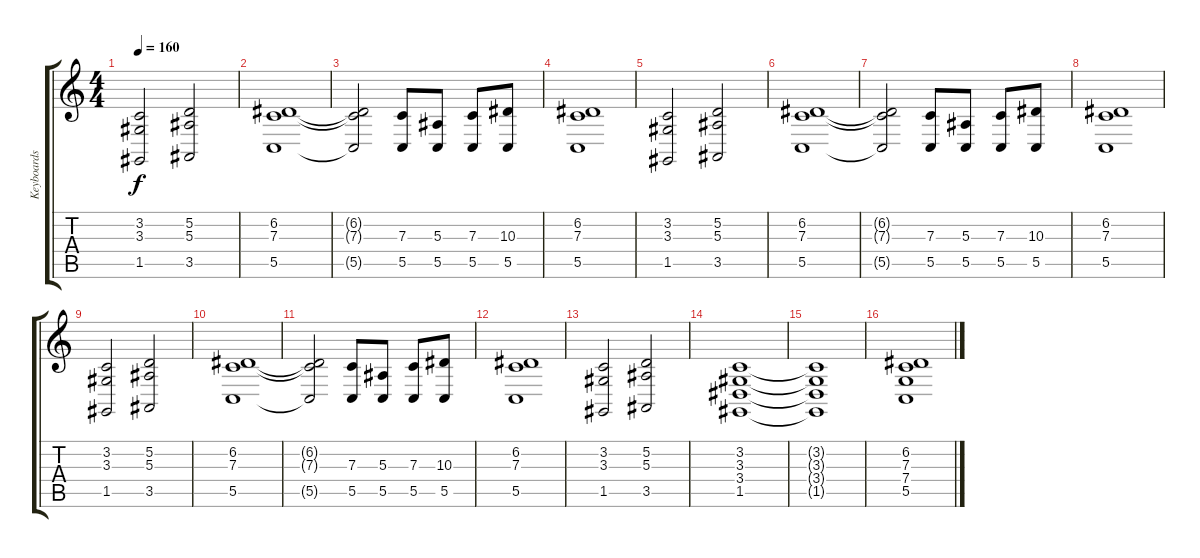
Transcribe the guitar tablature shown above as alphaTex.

\track ("Keyboards" "Keyboards") {instrument stringensemble1}
\staff {score tabs}
\tuning (D4 A3 F3 C3 G2 C2) {hide}
\ts (4 4)
\tempo 160
\clef g2
\ks c
(3.2 3.3 1.5).2{dy f} (5.2 5.3 3.5).2 |
(6.2 7.3 5.5).1 |
(6.2{t} 7.3{t} 5.5{t}).2 (7.3 5.5).8 (5.3 5.5).8 (7.3 5.5).8 (10.3 5.5).8 |
(6.2 7.3 5.5).1 |
(3.2 3.3 1.5).2 (5.2 5.3 3.5).2 |
(6.2 7.3 5.5).1 |
(6.2{t} 7.3{t} 5.5{t}).2 (7.3 5.5).8 (5.3 5.5).8 (7.3 5.5).8 (10.3 5.5).8 |
(6.2 7.3 5.5).1 |
(3.2 3.3 1.5).2 (5.2 5.3 3.5).2 |
(6.2 7.3 5.5).1 |
(6.2{t} 7.3{t} 5.5{t}).2 (7.3 5.5).8 (5.3 5.5).8 (7.3 5.5).8 (10.3 5.5).8 |
(6.2 7.3 5.5).1 |
(3.2 3.3 1.5).2 (5.2 5.3 3.5).2 |
(3.2 3.3 3.4 1.5).1 |
(3.2{t} 3.3{t} 3.4{t} 1.5{t}).1 |
(6.2 7.3 7.4 5.5).1
